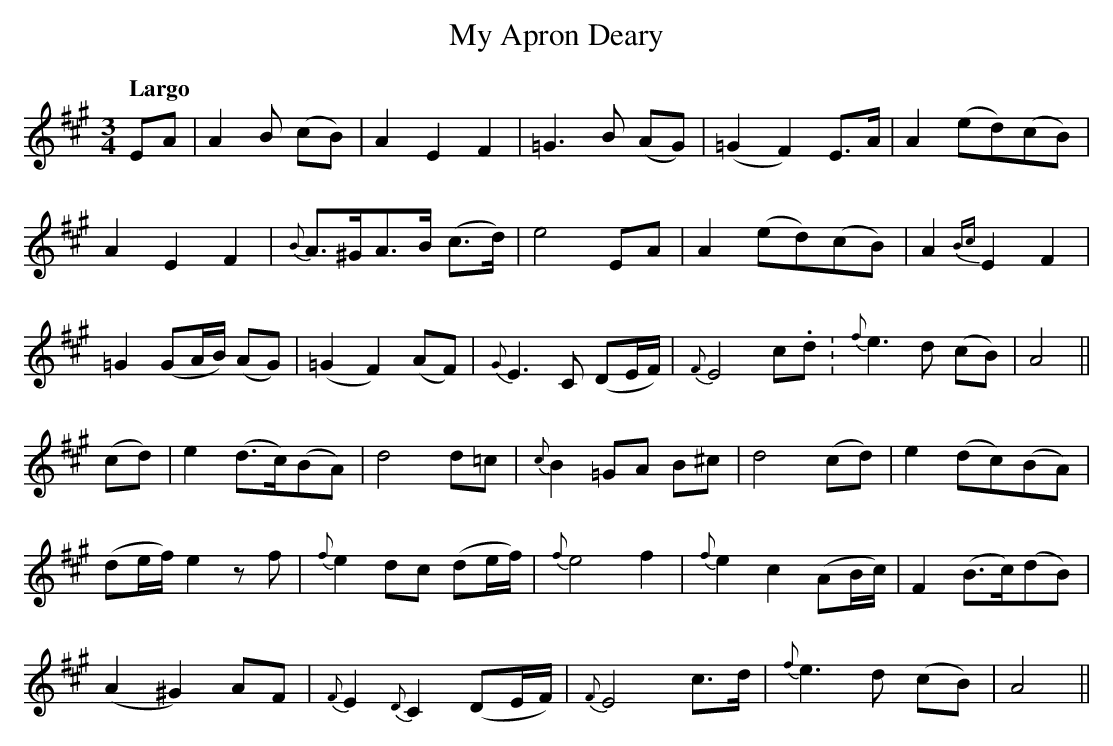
X:1
T:My Apron Deary
M:3/4
L:1/8
Q:"Largo"
K:A
EA|A2 B (cB)|A2E2F2|=G3B (AG)|(=G2F2) E>A|A2 (ed)(cB)|
A2E2F2|{B}A>^GA>B (c>d)|e4 EA|A2 (ed)(cB)|A2 {Bc}E2F2|
=G2 (GA/B/) (AG)|(=G2F2)(AF)|{G}E3 C (DE/F/)|{F}E4 c.d.|{f}e3d (cB)|A4||
(cd)|e2 (d>c)(BA)|d4 d=c|{c}B2 =GA B^c|d4 (cd)|e2 (dc)(BA)|
(de/f/) e2 zf|{f}e2 dc (de/f/)|{f}e4 f2|{f}e2c2 (AB/c/)|F2 (B>c)(dB)|
(A2^G2) AF|{F}E2 {D}C2 (DE/F/)|{F}E4 c>d|{f}e3d (cB)|A4||
